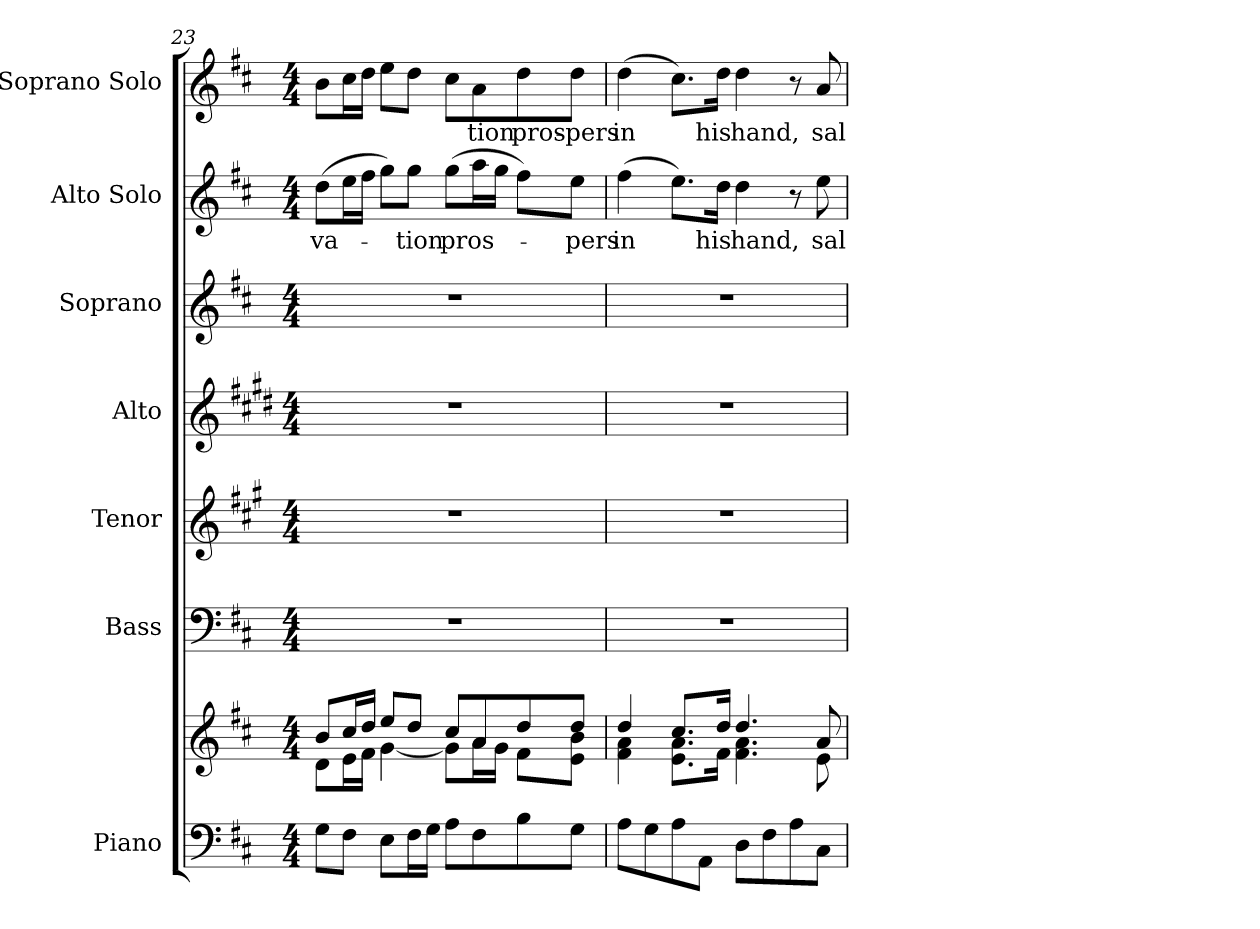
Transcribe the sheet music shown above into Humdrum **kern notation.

**kern	**kern	**kern	**kern	**kern	**kern	**kern	**text	**kern	**text
*part7	*part7	*part6	*part5	*part4	*part3	*part2	*part2	*part1	*part1
*staff8	*staff7	*staff6	*staff5	*staff4	*staff3	*staff2	*staff2	*staff1	*staff1
*I"Piano	*	*I"Bass	*I"Tenor	*I"Alto	*I"Soprano	*I"Alto Solo	*	*I"Soprano Solo	*
*I'Pno.	*	*I'B.	*I'T.	*I'A.	*I'S.	*I'A. Solo	*	*I'S. Solo	*
*clefF4	*clefG2	*clefF4	*clefG2	*clefG2	*clefG2	*clefG2	*	*clefG2	*
*	*	*	*ITrd4c7	*ITrd1c2	*ITrd-7c-12	*ITrd12c21	*	*	*
*k[f#c#]	*k[f#c#]	*k[f#c#]	*k[f#c#]	*k[f#c#]	*k[f#c#]	*k[f#c#]	*	*k[f#c#]	*
*D:	*D:	*D:	*D:	*D:	*D:	*D:	*	*D:	*
*M4/4	*M4/4	*M4/4	*M4/4	*M4/4	*M4/4	*M4/4	*	*M4/4	*
=23	=23	=23	=23	=23	=23	=23	=23	=23	=23
*	*^	*	*	*	*	*	*	*	*
!	!	!	!	!	!	!	!	!LO:LY:b:color=#000000	!	!
8Gi\L	8bi/L	8di\L	1r	1r	1r	1r	(8di\L	-va-	8bi\L	.
8F#i\J	16cc#i/L	16ei\L	.	.	.	.	16ei\L	.	16cc#i\L	.
.	16ddi/JJ	16f#i\JJ	.	.	.	.	16f#i\JJ	.	16ddi\JJ	.
8Ei\L	8eei/L	[4gi\	.	.	.	.	8gi\L)	.	8eei\L	.
!	!	!	!	!	!	!	!	!LO:LY:b:color=#000000	!	!
16F#i\L	8ddi/J	.	.	.	.	.	8gi\J	-tion	8ddi\J	.
16Gi\JJ	.	.	.	.	.	.	.	.	.	.
!	!	!	!	!	!	!	!	!LO:LY:b:color=#000000	!	!
8Ai\L	8cc#i/L	8gi\L]	.	.	.	.	(8gi\L	pros-	8cc#i\L	.
!	!	!	!	!	!	!	!	!	!	!LO:LY:b:color=#000000
8F#i\	8ai/	16ai\L	.	.	.	.	16ai\L	.	8ai\	-tion
.	.	16gi\JJ	.	.	.	.	16gi\JJ	.	.	.
!	!	!	!	!	!	!	!	!	!	!LO:LY:b:color=#000000
8Bi\	8ddi/	8f#i\L	.	.	.	.	8f#i\L)	.	8ddi\	pros-
!	!	!	!	!	!	!	!	!LO:LY:b:color=#000000	!	!
!	!	!	!	!	!	!	!	!	!	!LO:LY:b:color=#000000
8Gi\J	8ddi/J	8ei\ 8biJ	.	.	.	.	8ei\J	-pers	8ddi\J	-pers
!!LO:LB:g=z
=24	=24	=24	=24	=24	=24	=24	=24	=24	=24	=24
!	!	!	!	!	!	!	!	!LO:LY:b:color=#000000	!	!
!	!	!	!	!	!	!	!	!	!	!LO:LY:b:color=#000000
8Ai\L	4ddi/	4f#i\ 4ai	1r	1r	1r	1r	(4f#i\	in	(4ddi\	in
8Gi\	.	.	.	.	.	.	.	.	.	.
8Ai\	8.cc#i/L	8.ei\ 8.aiL	.	.	.	.	8.ei\L)	.	8.cc#i\L)	.
8AAi\J	.	.	.	.	.	.	.	.	.	.
!	!	!	!	!	!	!	!	!LO:LY:b:color=#000000	!	!
!	!	!	!	!	!	!	!	!	!	!LO:LY:b:color=#000000
.	16ddi/Jk	16f#i\Jk	.	.	.	.	16di\Jk	his	16ddi\Jk	his
!	!	!	!	!	!	!	!	!LO:LY:b:color=#000000	!	!
!	!	!	!	!	!	!	!	!	!	!LO:LY:b:color=#000000
8Di\L	4.ddi/	4.f#i\ 4.ai	.	.	.	.	4di\	hand,	4ddi\	hand,
8F#i\	.	.	.	.	.	.	.	.	.	.
8Ai\	.	.	.	.	.	.	8r	.	8r	.
!	!	!	!	!	!	!	!	!LO:LY:b:color=#000000	!	!
!	!	!	!	!	!	!	!	!	!	!LO:LY:b:color=#000000
8C#i\J	8ai/	8ei\	.	.	.	.	8ei\	sal-	8ai/	sal-
*	*v	*v	*	*	*	*	*	*	*	*
=	=	=	=	=	=	=	=	=	=
*-	*-	*-	*-	*-	*-	*-	*-	*-	*-
